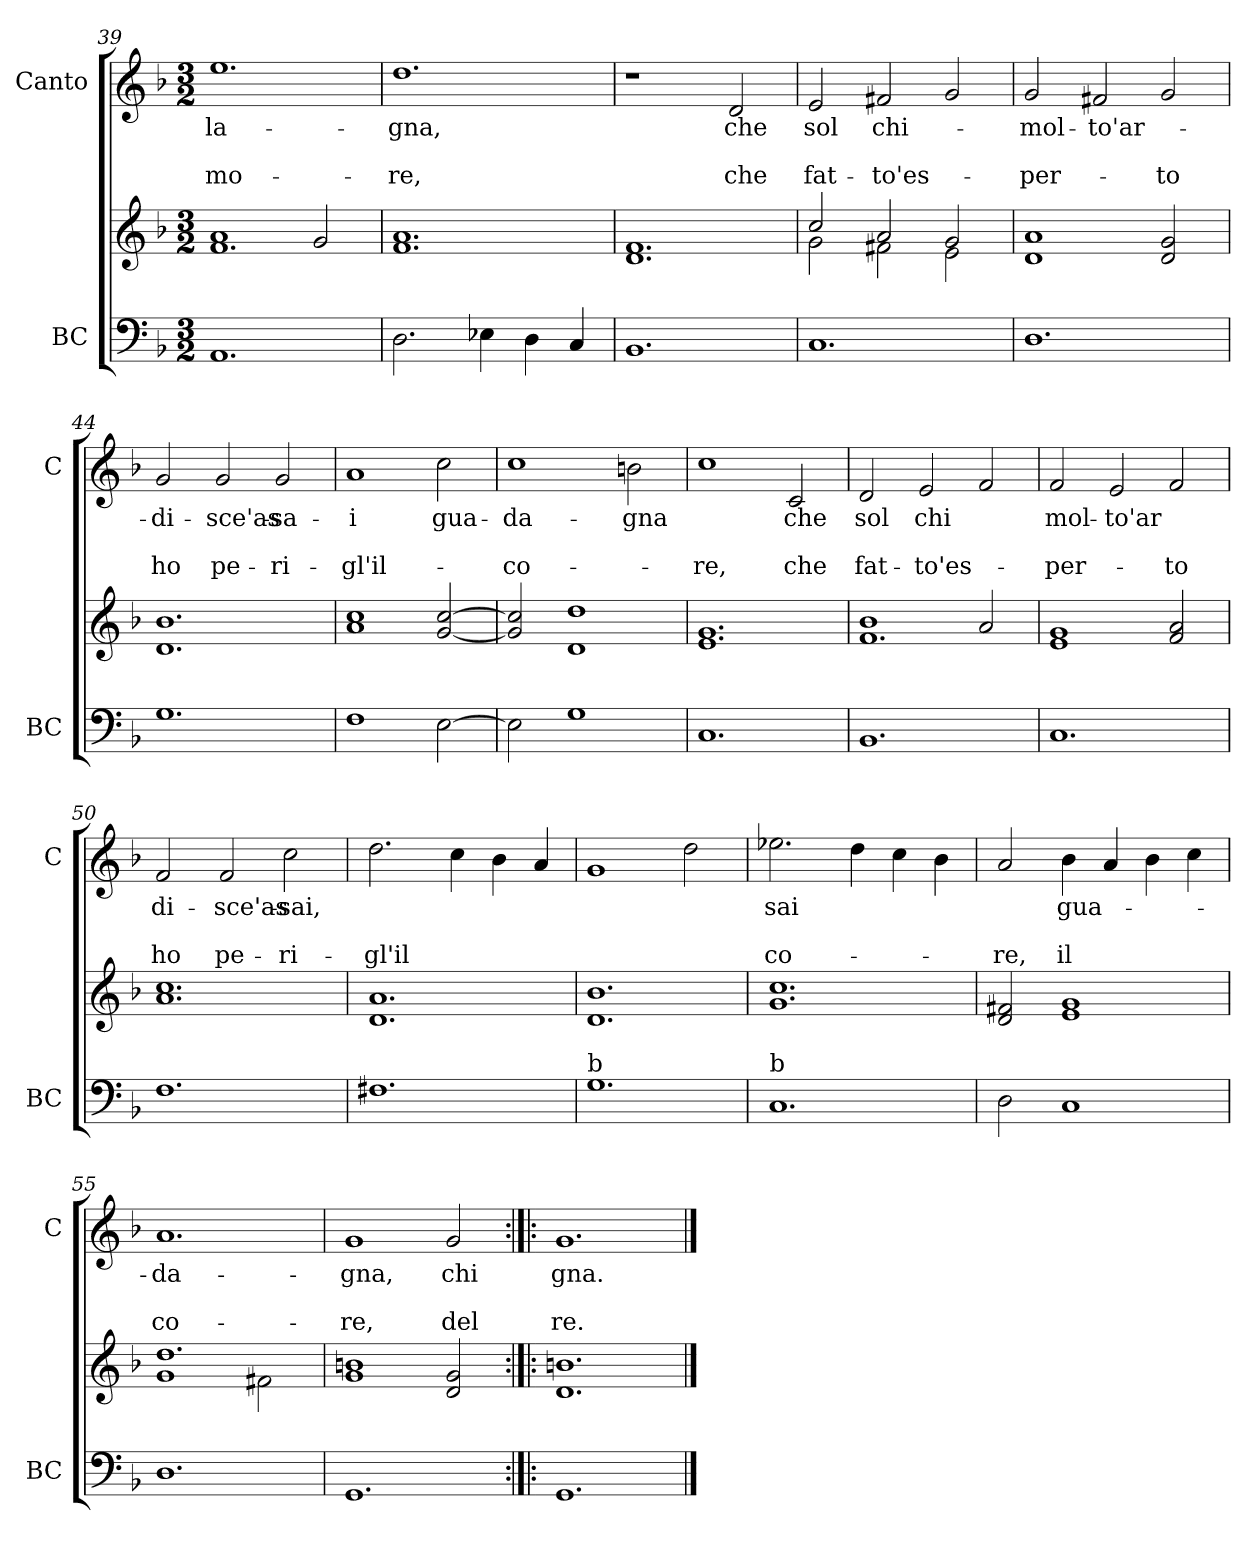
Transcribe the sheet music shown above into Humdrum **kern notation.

**kern	**kern	**kern	**text	**text	**text
*part2	*part2	*part1	*part1	*part1	*part1
*staff3	*staff2	*staff1	*staff1	*staff1	*staff1
*I"BC	*	*I"Canto	*	*	*
*I'BC	*	*I'C	*	*	*
*clefF4	*clefG2	*clefG2	*	*	*
*k[b-]	*k[b-]	*k[b-]	*	*	*
*F:	*F:	*F:	*	*	*
*M3/2	*M3/2	*M3/2	*	*	*
=39	=39	=39	=39	=39	=39
*	*^	*	*	*	*
!	!	!	!	!LO:LY:b	!	!LO:LY:b
1.AA	1a	1.f	1.ee	la-	.	-mo-
.	2g/	.	.	.	.	.
*	*v	*v	*	*	*	*
=40	=40	=40	=40	=40	=40
!	!	!	!LO:LY:b	!	!LO:LY:b
2.D\	1.f 1.a	1.dd	-gna,	.	-re,
4E-X\	.	.	.	.	.
4D\	.	.	.	.	.
4C/	.	.	.	.	.
=41	=41	=41	=41	=41	=41
1.BB-	1.d 1.f	1r	.	.	.
!	!	!	!LO:LY:b	!	!LO:LY:b
.	.	2d/	che	.	che
=42	=42	=42	=42	=42	=42
*	*^	*	*	*	*
!	!	!	!	!LO:LY:b	!	!LO:LY:b
1.C	2cc/	2g\	2e/	sol	.	fat-
!	!	!	!	!LO:LY:b	!	!LO:LY:b
.	2a/	2f#X\	2f#X/	chi-	.	-to'es-
.	2g/	2e\	2g/	.	.	.
=43	=43	=43	=43	=43	=43	=43
!	!	!	!	!LO:LY:b	!	!LO:LY:b
*	*v	*v	*	*	*	*
1.D	1d 1a	2g/	-mol-	.	-per-
!	!	!	!LO:LY:b	!	!
.	.	2f#X/	-to'ar-	.	.
!	!	!	!	!	!LO:LY:b
.	2d/ 2g/	2g/	.	.	-to
=44	=44	=44	=44	=44	=44
!	!	!	!LO:LY:b	!	!LO:LY:b
1.G	1.d 1.b-	2g/	-di-	.	ho
!	!	!	!LO:LY:b	!	!LO:LY:b
.	.	2g/	-sce'as-	.	pe-
!	!	!	!LO:LY:b	!	!LO:LY:b
.	.	2g/	-sa-	.	-ri-
!!LO:PB:g=z
=45	=45	=45	=45	=45	=45
!	!	!	!LO:LY:b	!	!LO:LY:b
1F	1a 1cc	1a	-i	.	-gl'il-
!	!	!	!LO:LY:b	!	!
[2E\	[2g/ [2cc/	2cc\	gua-	.	.
=46	=46	=46	=46	=46	=46
!	!	!	!LO:LY:b	!	!LO:LY:b
2E\]	2g/] 2cc/]	1cc	-da-	.	-co-
1G	1d 1dd	.	.	.	.
!	!	!	!LO:LY:b	!	!
.	.	2bn\	-gna	.	.
=47	=47	=47	=47	=47	=47
!	!	!	!	!	!LO:LY:b
1.C	1.e 1.g	1cc	.	.	-re,
!	!	!	!LO:LY:b	!	!LO:LY:b
.	.	2c/	che	.	che
=48	=48	=48	=48	=48	=48
*	*^	*	*	*	*
!	!	!	!	!LO:LY:b	!	!LO:LY:b
1.BB-	1b-	1.f	2d/	sol	.	fat-
!	!	!	!	!LO:LY:b	!	!LO:LY:b
.	.	.	2e/	chi	.	-to'es-
.	2a/	.	2f/	.	.	.
*	*v	*v	*	*	*	*
=49	=49	=49	=49	=49	=49
!	!	!	!LO:LY:b	!	!LO:LY:b
1.C	1e 1g	2f/	mol-	.	-per-
!	!	!	!LO:LY:b	!	!
.	.	2e/	-to'ar	.	.
!	!	!	!	!	!LO:LY:b
.	2f/ 2a/	2f/	.	.	-to
=50	=50	=50	=50	=50	=50
!	!	!	!LO:LY:b	!	!LO:LY:b
1.F	1.a 1.cc	2f/	di-	.	ho
!	!	!	!LO:LY:b	!	!LO:LY:b
.	.	2f/	-sce'as-	.	pe-
!	!	!	!LO:LY:b	!	!LO:LY:b
.	.	2cc\	-sai,	.	-ri-
=51	=51	=51	=51	=51	=51
!	!	!	!	!	!LO:LY:b
1.F#X	1.d 1.a	2.dd\	.	.	-gl'il
.	.	4cc\	.	.	.
.	.	4b-\	.	.	.
.	.	4a/	.	.	.
!!LO:LB:g=z
=52	=52	=52	=52	=52	=52
!LO:TX:a:t=b	!	!	!	!	!
1.G	1.d 1.b-	1g	.	.	.
.	.	2dd\	.	.	.
=53	=53	=53	=53	=53	=53
!LO:TX:a:t=b	!	!	!	!	!
!	!	!	!LO:LY:b	!	!LO:LY:b
1.C	1.g 1.cc	2.ee-X\	-sai	.	co-
.	.	4dd\	.	.	.
.	.	4cc\	.	.	.
.	.	4b-\	.	.	.
=54	=54	=54	=54	=54	=54
!	!	!	!	!	!LO:LY:b
2D\	2d/ 2f#X/	2a/	.	.	-re,
!	!	!	!LO:LY:b	!	!LO:LY:b
1C	1e 1g	4b-\	gua-	.	il
.	.	4a/	.	.	.
.	.	4b-\	.	.	.
.	.	4cc\	.	.	.
=55	=55	=55	=55	=55	=55
*	*^	*	*	*	*
!	!	!	!	!LO:LY:b	!	!LO:LY:b
1.D	1.dd	1g	1.a	-da-	.	co-
.	.	2f#X\	.	.	.	.
=56	=56	=56	=56	=56	=56	=56
!	!	!	!	!LO:LY:b	!	!LO:LY:b
*	*v	*v	*	*	*	*
1.GG	1g 1bn	1g	-gna,	.	-re,
!	!	!	!LO:LY:b	!	!LO:LY:b
.	2d/ 2g/	2g/	chi	.	del
=57:|!|:	=57:|!|:	=57:|!|:	=57:|!|:	=57:|!|:	=57:|!|:
!	!	!	!LO:LY:b	!	!LO:LY:b
1.GG	1.d 1.bn	1.g	gna.	.	re.
==	==	==	==	==	==
*-	*-	*-	*-	*-	*-
